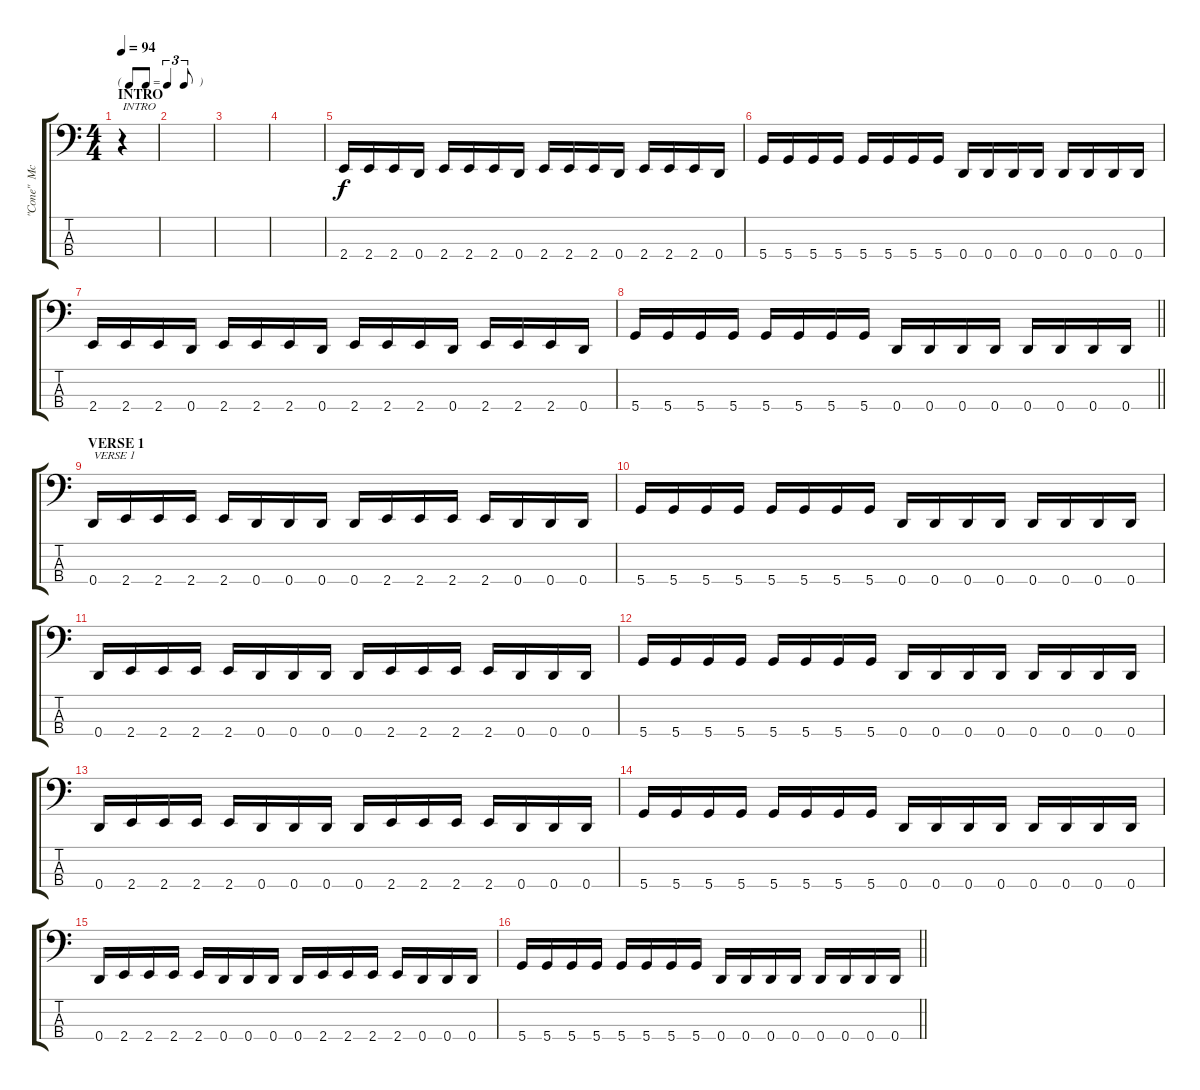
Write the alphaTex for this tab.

\track ("\"Cone\"  McCaslin                 (bass)" "\"Cone\"  Mc") {instrument electricbasspick}
\staff {score tabs}
\tuning (G2 D2 A1 D1) {hide}
\ts (4 4)
\tf triplet8th
\section ("" "INTRO")
\tempo 94
\clef f4
\ks c
r.4{txt "INTRO" dy f instrument electricbasspick} |
|
|
|
2.4.16 2.4.16 2.4.16 0.4.16 2.4.16 2.4.16 2.4.16 0.4.16 2.4.16 2.4.16 2.4.16 0.4.16 2.4.16 2.4.16 2.4.16 0.4.16 |
5.4.16 5.4.16 5.4.16 5.4.16 5.4.16 5.4.16 5.4.16 5.4.16 0.4.16 0.4.16 0.4.16 0.4.16 0.4.16 0.4.16 0.4.16 0.4.16 |
2.4.16 2.4.16 2.4.16 0.4.16 2.4.16 2.4.16 2.4.16 0.4.16 2.4.16 2.4.16 2.4.16 0.4.16 2.4.16 2.4.16 2.4.16 0.4.16 |
\barLineRight lightlight
5.4.16 5.4.16 5.4.16 5.4.16 5.4.16 5.4.16 5.4.16 5.4.16 0.4.16 0.4.16 0.4.16 0.4.16 0.4.16 0.4.16 0.4.16 0.4.16 |
\section ("" "VERSE 1")
0.4.16{txt "VERSE 1"} 2.4.16 2.4.16 2.4.16 2.4.16 0.4.16 0.4.16 0.4.16 0.4.16 2.4.16 2.4.16 2.4.16 2.4.16 0.4.16 0.4.16 0.4.16 |
5.4.16 5.4.16 5.4.16 5.4.16 5.4.16 5.4.16 5.4.16 5.4.16 0.4.16 0.4.16 0.4.16 0.4.16 0.4.16 0.4.16 0.4.16 0.4.16 |
0.4.16 2.4.16 2.4.16 2.4.16 2.4.16 0.4.16 0.4.16 0.4.16 0.4.16 2.4.16 2.4.16 2.4.16 2.4.16 0.4.16 0.4.16 0.4.16 |
5.4.16 5.4.16 5.4.16 5.4.16 5.4.16 5.4.16 5.4.16 5.4.16 0.4.16 0.4.16 0.4.16 0.4.16 0.4.16 0.4.16 0.4.16 0.4.16 |
0.4.16 2.4.16 2.4.16 2.4.16 2.4.16 0.4.16 0.4.16 0.4.16 0.4.16 2.4.16 2.4.16 2.4.16 2.4.16 0.4.16 0.4.16 0.4.16 |
5.4.16 5.4.16 5.4.16 5.4.16 5.4.16 5.4.16 5.4.16 5.4.16 0.4.16 0.4.16 0.4.16 0.4.16 0.4.16 0.4.16 0.4.16 0.4.16 |
0.4.16 2.4.16 2.4.16 2.4.16 2.4.16 0.4.16 0.4.16 0.4.16 0.4.16 2.4.16 2.4.16 2.4.16 2.4.16 0.4.16 0.4.16 0.4.16 |
\barLineRight lightlight
5.4.16 5.4.16 5.4.16 5.4.16 5.4.16 5.4.16 5.4.16 5.4.16 0.4.16 0.4.16 0.4.16 0.4.16 0.4.16 0.4.16 0.4.16 0.4.16
